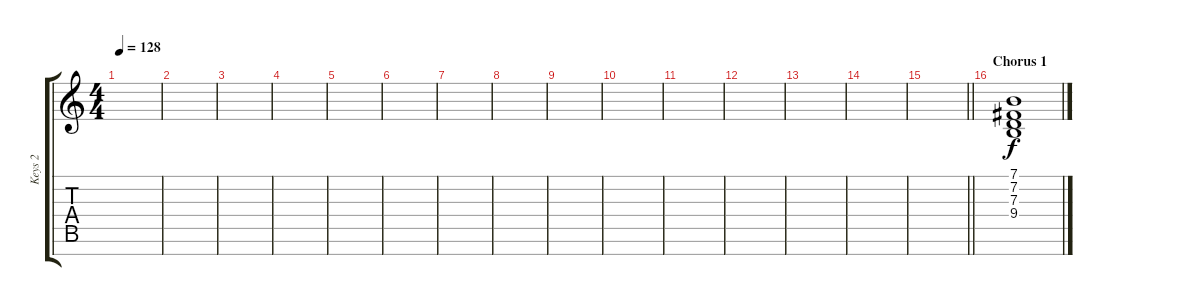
\track ("Keys 2" "Keys 2") {instrument lead1square}
\staff {score tabs}
\tuning (E4 B3 G3 D3 A2 E2 B1) {hide}
\ts (4 4)
\tempo 128
\clef g2
\ks c
|
|
|
|
|
|
|
|
|
|
|
|
|
|
\barLineRight lightlight
|
\section ("" "Chorus 1")
(7.1 7.2 7.3 9.4).1{volume 9 instrument choiraahs}
